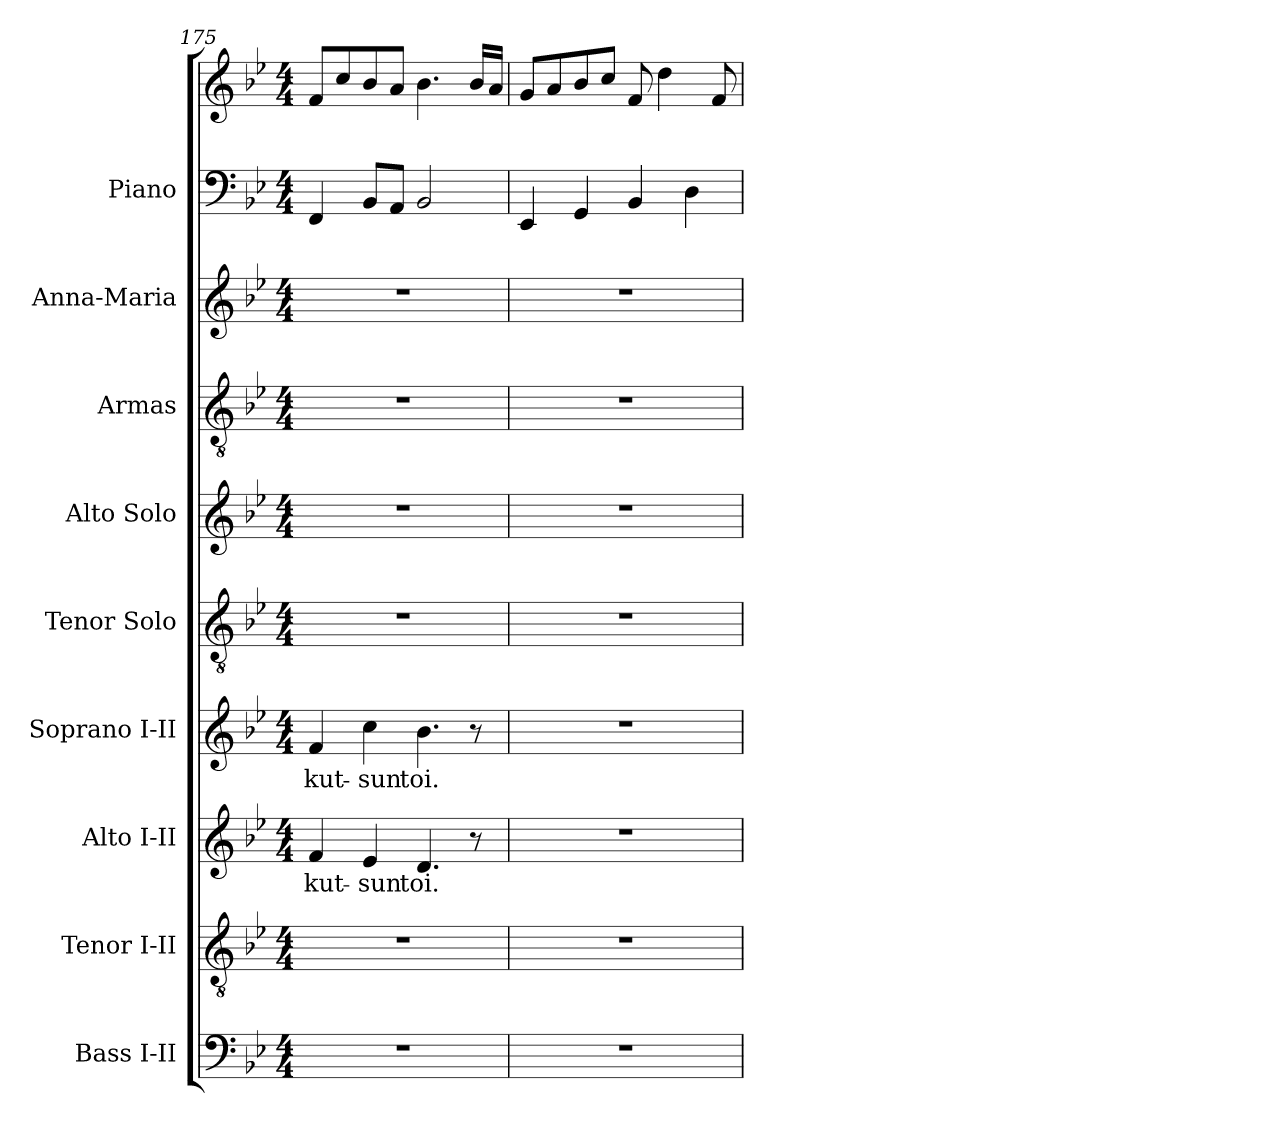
**kern	**kern	**kern	**text	**kern	**text	**kern	**kern	**kern	**kern	**kern	**kern
*part9	*part8	*part7	*part7	*part6	*part6	*part5	*part4	*part3	*part2	*part1	*part1
*staff10	*staff9	*staff8	*staff8	*staff7	*staff7	*staff6	*staff5	*staff4	*staff3	*staff2	*staff1
*I"Bass I-II	*I"Tenor I-II	*I"Alto I-II	*	*I"Soprano I-II	*	*I"Tenor Solo	*I"Alto Solo	*I"Armas	*I"Anna-Maria	*I"Piano	*
*I'B.	*I'T.	*I'A.	*	*I'S.	*	*I'T. Solo	*I'A. Solo	*I'Armas	*I'A-M	*I'Pno.	*
*clefF4	*clefGv2	*clefG2	*	*clefG2	*	*clefGv2	*clefG2	*clefGv2	*clefG2	*clefF4	*clefG2
*	*ITrd7c12	*	*	*	*	*ITrd7c12	*	*ITrd7c12	*	*	*
*k[b-e-]	*k[b-e-]	*k[b-e-]	*	*k[b-e-]	*	*k[b-e-]	*k[b-e-]	*k[b-e-]	*k[b-e-]	*k[b-e-]	*k[b-e-]
*B-:	*B-:	*B-:	*	*B-:	*	*B-:	*B-:	*B-:	*B-:	*B-:	*B-:
*M4/4	*M4/4	*M4/4	*	*M4/4	*	*M4/4	*M4/4	*M4/4	*M4/4	*M4/4	*M4/4
=175	=175	=175	=175	=175	=175	=175	=175	=175	=175	=175	=175
!	!	!	!LO:LY:b:color=#000000	!	!	!	!	!	!	!	!
!	!	!	!	!	!LO:LY:b:color=#000000	!	!	!	!	!	!
1r	1r	4fi/	kut-	4fi/	kut-	1r	1r	1r	1r	4FFi/	8fi/L
.	.	.	.	.	.	.	.	.	.	.	8cci/
!	!	!	!LO:LY:b:color=#000000	!	!	!	!	!	!	!	!
!	!	!	!	!	!LO:LY:b:color=#000000	!	!	!	!	!	!
.	.	4e-i/	-sun	4cci\	-sun	.	.	.	.	8BB-i/L	8b-i/
.	.	.	.	.	.	.	.	.	.	8AAi/J	8ai/J
!	!	!	!LO:LY:b:color=#000000	!	!	!	!	!	!	!	!
!	!	!	!	!	!LO:LY:b:color=#000000	!	!	!	!	!	!
.	.	4.di/	toi.	4.b-i\	toi.	.	.	.	.	2BB-i/	4.b-i\
.	.	8r	.	8r	.	.	.	.	.	.	16b-i/LL
.	.	.	.	.	.	.	.	.	.	.	16ai/JJ
=176	=176	=176	=176	=176	=176	=176	=176	=176	=176	=176	=176
1r	1r	1r	.	1r	.	1r	1r	1r	1r	4EE-i/	8gi/L
.	.	.	.	.	.	.	.	.	.	.	8ai/
.	.	.	.	.	.	.	.	.	.	4GGi/	8b-i/
.	.	.	.	.	.	.	.	.	.	.	8cci/J
.	.	.	.	.	.	.	.	.	.	4BB-i/	8fi/
.	.	.	.	.	.	.	.	.	.	.	4ddi\
.	.	.	.	.	.	.	.	.	.	4Di\	.
.	.	.	.	.	.	.	.	.	.	.	8fi/
=	=	=	=	=	=	=	=	=	=	=	=
*-	*-	*-	*-	*-	*-	*-	*-	*-	*-	*-	*-
